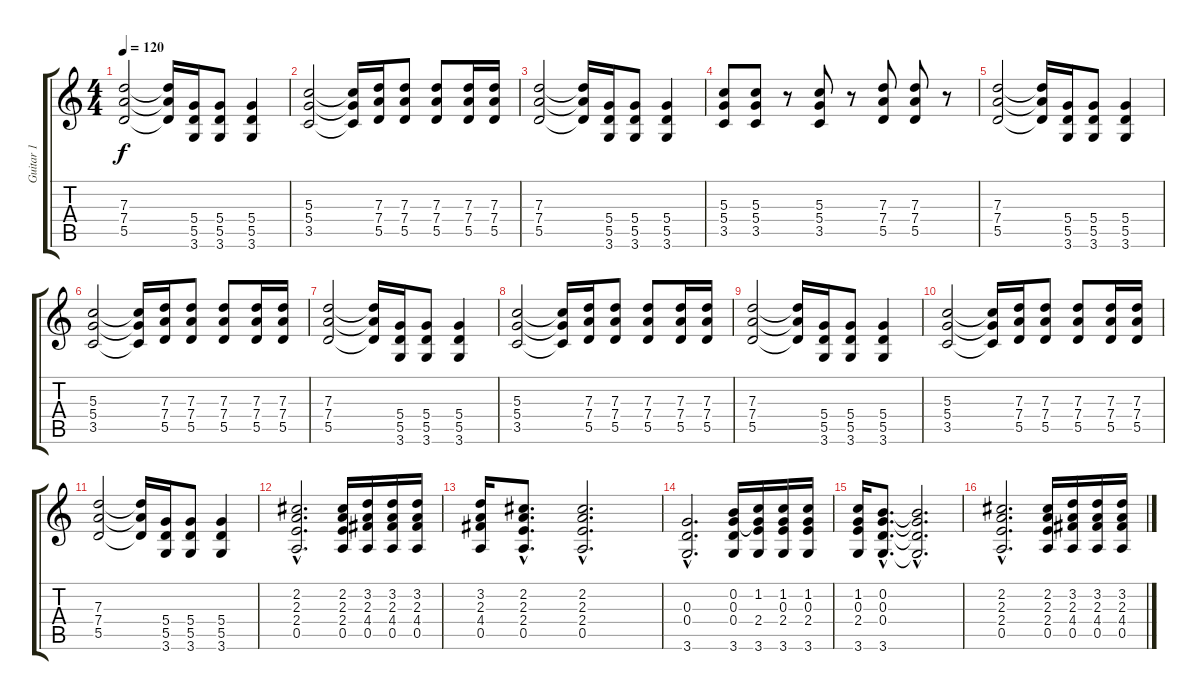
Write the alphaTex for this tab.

\track ("Guitar 1" "Guitar 1") {instrument distortionguitar}
\staff {score tabs}
\tuning (E4 B3 G3 D3 A2 E2) {hide}
\ts (4 4)
\tempo 120
\clef g2
\ks c
(7.3 7.4 5.5).2{dy f} (7.3{t} 7.4{t} 5.5{t}).16 (5.4 5.5 3.6).16 (5.4 5.5 3.6).8 (5.4 5.5 3.6).4 |
(5.3 5.4 3.5).2 (5.3{t} 5.4{t} 3.5{t}).16 (7.3 7.4 5.5).16 (7.3 7.4 5.5).8 (7.3 7.4 5.5).8 (7.3 7.4 5.5).16 (7.3 7.4 5.5).16 |
(7.3 7.4 5.5).2 (7.3{t} 7.4{t} 5.5{t}).16 (5.4 5.5 3.6).16 (5.4 5.5 3.6).8 (5.4 5.5 3.6).4 |
(5.3 5.4 3.5).8 (5.3 5.4 3.5).8 r.8 (5.3 5.4 3.5).8 r.8 (7.3 7.4 5.5).8 (7.3 7.4 5.5).8 r.8 |
(7.3 7.4 5.5).2 (7.3{t} 7.4{t} 5.5{t}).16 (5.4 5.5 3.6).16 (5.4 5.5 3.6).8 (5.4 5.5 3.6).4 |
(5.3 5.4 3.5).2 (5.3{t} 5.4{t} 3.5{t}).16 (7.3 7.4 5.5).16 (7.3 7.4 5.5).8 (7.3 7.4 5.5).8 (7.3 7.4 5.5).16 (7.3 7.4 5.5).16 |
(7.3 7.4 5.5).2 (7.3{t} 7.4{t} 5.5{t}).16 (5.4 5.5 3.6).16 (5.4 5.5 3.6).8 (5.4 5.5 3.6).4 |
(5.3 5.4 3.5).2 (5.3{t} 5.4{t} 3.5{t}).16 (7.3 7.4 5.5).16 (7.3 7.4 5.5).8 (7.3 7.4 5.5).8 (7.3 7.4 5.5).16 (7.3 7.4 5.5).16 |
(7.3 7.4 5.5).2 (7.3{t} 7.4{t} 5.5{t}).16 (5.4 5.5 3.6).16 (5.4 5.5 3.6).8 (5.4 5.5 3.6).4 |
(5.3 5.4 3.5).2 (5.3{t} 5.4{t} 3.5{t}).16 (7.3 7.4 5.5).16 (7.3 7.4 5.5).8 (7.3 7.4 5.5).8 (7.3 7.4 5.5).16 (7.3 7.4 5.5).16 |
(7.3 7.4 5.5).2 (7.3{t} 7.4{t} 5.5{t}).16 (5.4 5.5 3.6).16 (5.4 5.5 3.6).8 (5.4 5.5 3.6).4 |
(2.2{hac} 2.3{hac} 2.4{hac} 0.5{hac}).2{d} (2.2 2.3 2.4 0.5).16 (3.2 2.3 4.4 0.5).16 (3.2 2.3 4.4 0.5).16 (3.2 2.3 4.4 0.5).16 |
(3.2 2.3 4.4 0.5).16 (2.2{hac} 2.3{hac} 2.4{hac} 0.5{hac}).8{d} (2.2{hac} 2.3{hac} 2.4{hac} 0.5{hac}).2{d} |
(0.3{hac} 0.4{hac} 3.6{hac}).2{d} (0.2 0.3 0.4 3.6).16 (1.2 0.3{t} 2.4 3.6).16 (1.2 0.3 2.4 3.6).16 (1.2 0.3 2.4 3.6).16 |
(1.2 0.3 2.4 3.6).16 (0.2{hac} 0.3{hac} 0.4{hac} 3.6{hac}).8{d} (0.2{hac t} 0.3{hac t} 0.4{hac t} 3.6{hac t}).2{d} |
(2.2{hac} 2.3{hac} 2.4{hac} 0.5{hac}).2{d} (2.2 2.3 2.4 0.5).16 (3.2 2.3 4.4 0.5).16 (3.2 2.3 4.4 0.5).16 (3.2 2.3 4.4 0.5).16
